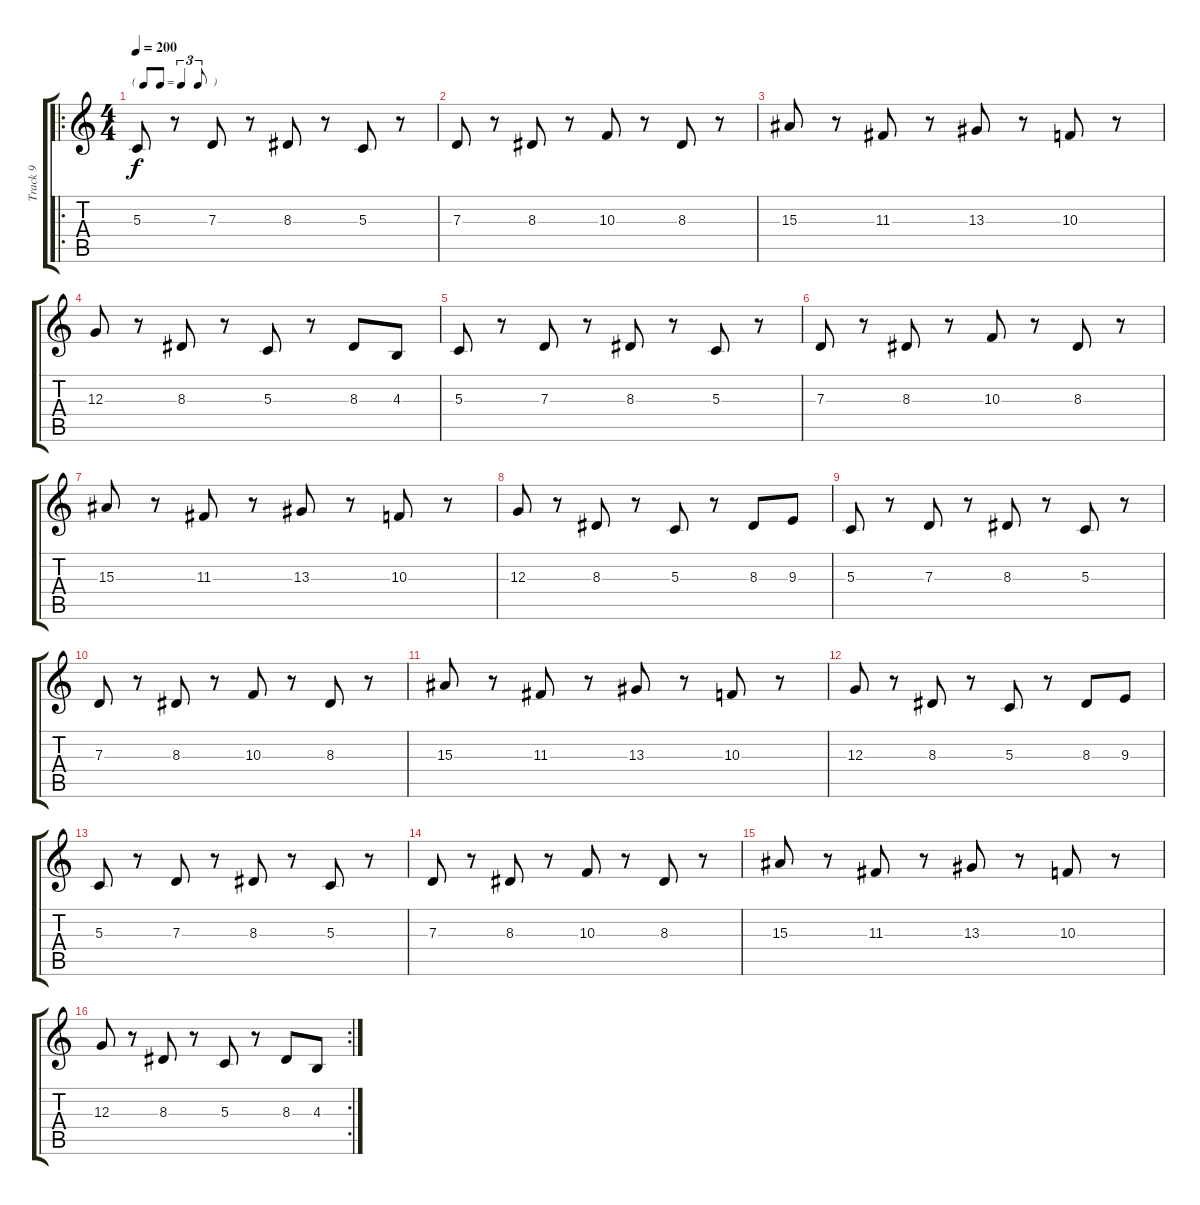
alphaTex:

\track ("Track 9" "Track 9") {instrument altosax}
\staff {score tabs}
\tuning (E4 B3 G3 D3 A2 E2) {hide}
\ro
\ts (4 4)
\tf triplet8th
\tempo 200
\clef g2
\ks c
5.3.8{dy f instrument altosax} r.8 7.3.8 r.8 8.3.8 r.8 5.3.8 r.8 |
7.3.8 r.8 8.3.8 r.8 10.3.8 r.8 8.3.8 r.8 |
15.3.8 r.8 11.3.8 r.8 13.3.8 r.8 10.3.8 r.8 |
12.3.8 r.8 8.3.8 r.8 5.3.8 r.8 8.3.8 4.3.8 |
5.3.8 r.8 7.3.8 r.8 8.3.8 r.8 5.3.8 r.8 |
7.3.8 r.8 8.3.8 r.8 10.3.8 r.8 8.3.8 r.8 |
15.3.8 r.8 11.3.8 r.8 13.3.8 r.8 10.3.8 r.8 |
12.3.8 r.8 8.3.8 r.8 5.3.8 r.8 8.3.8 9.3.8 |
5.3.8 r.8 7.3.8 r.8 8.3.8 r.8 5.3.8 r.8 |
7.3.8 r.8 8.3.8 r.8 10.3.8 r.8 8.3.8 r.8 |
15.3.8 r.8 11.3.8 r.8 13.3.8 r.8 10.3.8 r.8 |
12.3.8 r.8 8.3.8 r.8 5.3.8 r.8 8.3.8 9.3.8 |
5.3.8 r.8 7.3.8 r.8 8.3.8 r.8 5.3.8 r.8 |
7.3.8 r.8 8.3.8 r.8 10.3.8 r.8 8.3.8 r.8 |
15.3.8 r.8 11.3.8 r.8 13.3.8 r.8 10.3.8 r.8 |
\rc 2
12.3.8 r.8 8.3.8 r.8 5.3.8 r.8 8.3.8 4.3.8
